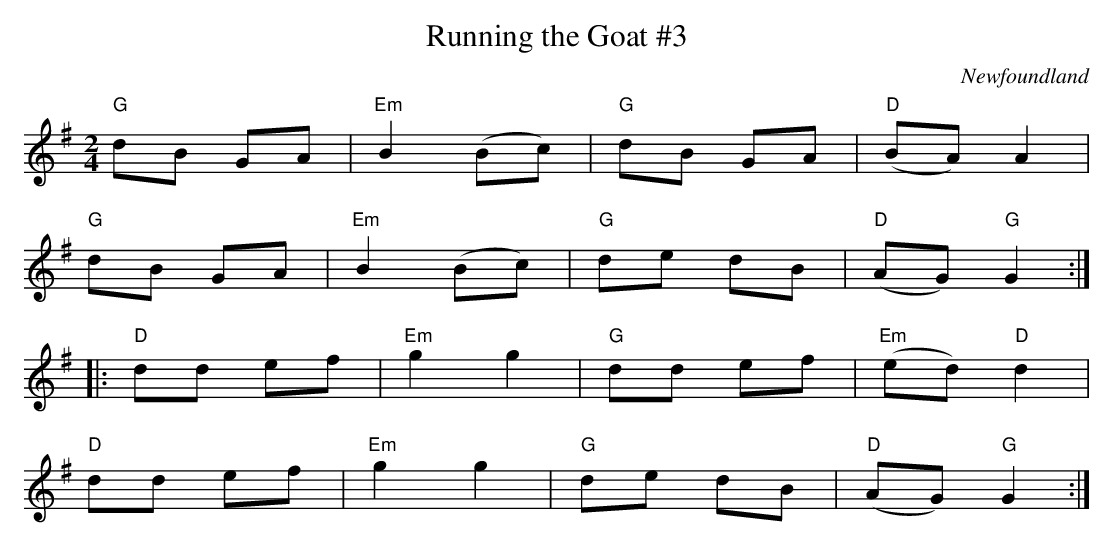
X:1
T:Running the Goat #3
M:2/4
L:1/8
C:Newfoundland
K:G
 "G"dB GA | "Em"B2 (Bc) | "G"dB GA | "D"(BA) A2 |
 "G"dB GA | "Em"B2 (Bc) | "G"de dB | "D"(AG) "G"G2 :|
 |:"D"dd ef | "Em"g2 g2 | "G"dd ef | "Em"(ed) "D"d2|
 "D"dd ef | "Em"g2 g2 | "G"de dB | "D"(AG) "G"G2 :|
